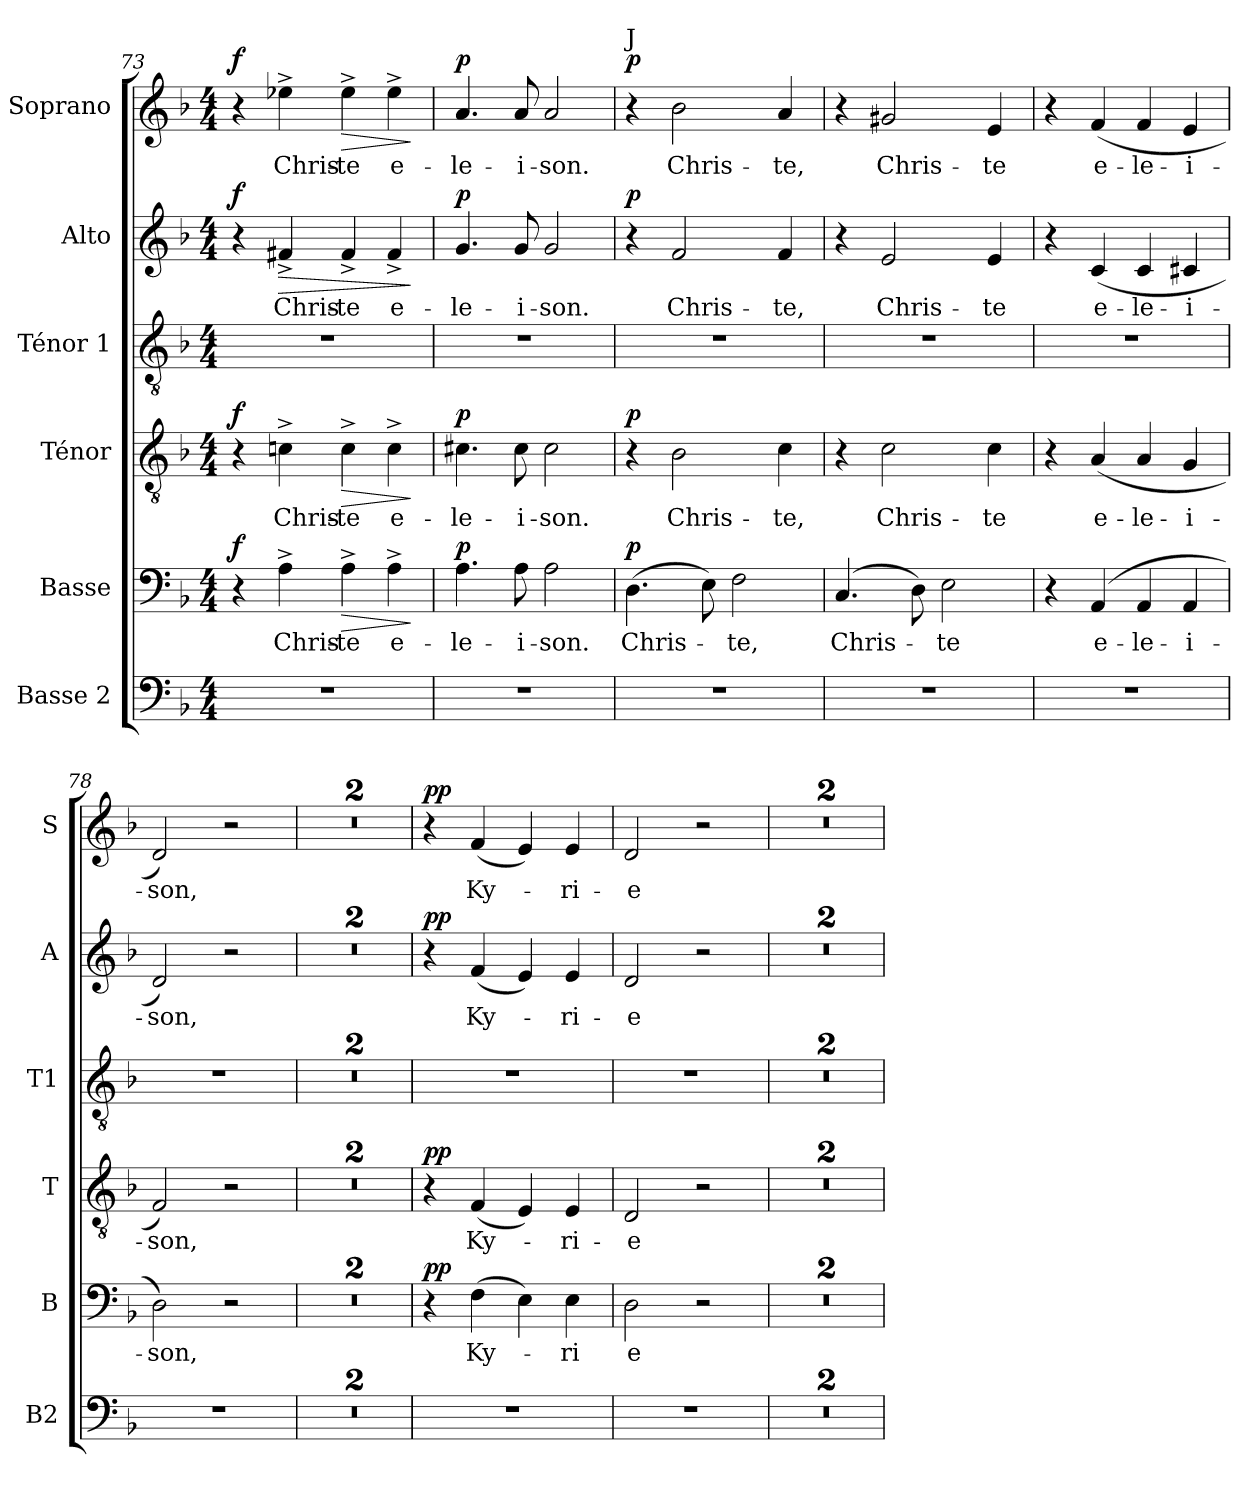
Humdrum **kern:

**kern	**kern	**text	**dynam	**kern	**text	**dynam	**kern	**kern	**text	**dynam	**kern	**text	**dynam
*part6	*part5	*part5	*part5	*part4	*part4	*part4	*part3	*part2	*part2	*part2	*part1	*part1	*part1
*staff6	*staff5	*staff5	*staff5	*staff4	*staff4	*staff4	*staff3	*staff2	*staff2	*staff2	*staff1	*staff1	*staff1
*I"Basse 2	*I"Basse	*	*	*I"Ténor	*	*	*I"Ténor 1	*I"Alto	*	*	*I"Soprano	*	*
*I'B2	*I'B	*	*	*I'T	*	*	*I'T1	*I'A	*	*	*I'S	*	*
!!LO:PB:g=z
*clefF4	*clefF4	*	*	*clefGv2	*	*	*clefGv2	*clefG2	*	*	*clefG2	*	*
*k[b-]	*k[b-]	*	*	*k[b-]	*	*	*k[b-]	*k[b-]	*	*	*k[b-]	*	*
*d:	*d:	*	*	*d:	*	*	*d:	*d:	*	*	*d:	*	*
*M4/4	*M4/4	*	*	*M4/4	*	*	*M4/4	*M4/4	*	*	*M4/4	*	*
=73	=73	=73	=73	=73	=73	=73	=73	=73	=73	=73	=73	=73	=73
!	!	!	!LO:DY:a	!	!	!LO:DY:a	!	!	!	!LO:DY:a	!	!	!LO:DY:a
1r	4r	.	f	4r	.	f	1r	4r	.	f	4r	.	f
!	!	!LO:LY:b	!	!	!LO:LY:b	!	!	!	!LO:LY:b	!LO:HP:b	!	!LO:LY:b	!
.	4A^\	Chris-	.	4cn^\	Chris-	.	.	4f#X^/	Chris-	>	4ee-X^\	Chris-	.
!	!	!LO:LY:b	!LO:HP:b	!	!LO:LY:b	!LO:HP:b	!	!	!LO:LY:b	!	!	!LO:LY:b	!LO:HP:b
.	4A^\	-te	>	4c^\	-te	>	.	4f#^/	-te	.	4ee-^\	-te	>
!	!	!LO:LY:b	!	!	!LO:LY:b	!	!	!	!LO:LY:b	!	!	!LO:LY:b	!
.	4A^\	e-	.	4c^\	e-	.	.	4f#^/	e-	.	4ee-^\	e-	.
.	.	.	]	.	.	]	.	.	.	]	.	.	]
=74	=74	=74	=74	=74	=74	=74	=74	=74	=74	=74	=74	=74	=74
!	!	!LO:LY:b	!LO:DY:a	!	!LO:LY:b	!LO:DY:a	!	!	!LO:LY:b	!LO:DY:a	!	!LO:LY:b	!LO:DY:a
1r	4.A\	-le-	p	4.c#X\	-le-	p	1r	4.g/	-le-	p	4.a/	-le-	p
!	!	!LO:LY:b	!	!	!LO:LY:b	!	!	!	!LO:LY:b	!	!	!LO:LY:b	!
.	8A\	-i-	.	8c#\	-i-	.	.	8g/	-i-	.	8a/	-i-	.
!	!	!LO:LY:b	!	!	!LO:LY:b	!	!	!	!LO:LY:b	!	!	!LO:LY:b	!
.	2A\	-son.	.	2c#\	-son.	.	.	2g/	-son.	.	2a/	-son.	.
=75	=75	=75	=75	=75	=75	=75	=75	=75	=75	=75	=75	=75	=75
!	!	!	!	!	!	!	!	!	!	!	!LO:TX:a:t=J	!	!
!	!	!LO:LY:b	!LO:DY:a	!	!	!LO:DY:a	!	!	!	!LO:DY:a	!	!	!LO:DY:a
1r	(>4.D\	Chris-	p	4r	.	p	1r	4r	.	p	4r	.	p
!	!	!	!	!	!LO:LY:b	!	!	!	!LO:LY:b	!	!	!LO:LY:b	!
.	.	.	.	2B-\	Chris-	.	.	2f/	Chris-	.	2b-\	Chris-	.
.	8E\)	.	.	.	.	.	.	.	.	.	.	.	.
!	!	!LO:LY:b	!	!	!	!	!	!	!	!	!	!	!
.	2F\	-te,	.	.	.	.	.	.	.	.	.	.	.
!	!	!	!	!	!LO:LY:b	!	!	!	!LO:LY:b	!	!	!LO:LY:b	!
.	.	.	.	4c\	-te,	.	.	4f/	-te,	.	4a/	-te,	.
=76	=76	=76	=76	=76	=76	=76	=76	=76	=76	=76	=76	=76	=76
!	!	!LO:LY:b	!	!	!	!	!	!	!	!	!	!	!
1r	(>4.C/	Chris-	.	4r	.	.	1r	4r	.	.	4r	.	.
!	!	!	!	!	!LO:LY:b	!	!	!	!LO:LY:b	!	!	!LO:LY:b	!
.	.	.	.	2c\	Chris-	.	.	2e/	Chris-	.	2g#X/	Chris-	.
.	8D\)	.	.	.	.	.	.	.	.	.	.	.	.
!	!	!LO:LY:b	!	!	!	!	!	!	!	!	!	!	!
.	2E\	-te	.	.	.	.	.	.	.	.	.	.	.
!	!	!	!	!	!LO:LY:b	!	!	!	!LO:LY:b	!	!	!LO:LY:b	!
.	.	.	.	4c\	-te	.	.	4e/	-te	.	4e/	-te	.
=77	=77	=77	=77	=77	=77	=77	=77	=77	=77	=77	=77	=77	=77
1r	4r	.	.	4r	.	.	1r	4r	.	.	4r	.	.
!	!	!LO:LY:b	!	!	!LO:LY:b	!	!	!	!LO:LY:b	!	!	!LO:LY:b	!
.	(>4AA/	e-	.	(<4A/	e-	.	.	(>4c/	e-	.	(<4f/	e-	.
!	!	!LO:LY:b	!	!	!LO:LY:b	!	!	!	!LO:LY:b	!	!	!LO:LY:b	!
.	4AA/	-le-	.	4A/	-le-	.	.	4c/	-le-	.	4f/	-le-	.
!	!	!LO:LY:b	!	!	!LO:LY:b	!	!	!	!LO:LY:b	!	!	!LO:LY:b	!
.	4AA/	-i-	.	4G/	-i-	.	.	4c#X/	-i-	.	4e/	-i-	.
=78	=78	=78	=78	=78	=78	=78	=78	=78	=78	=78	=78	=78	=78
!	!	!LO:LY:b	!	!	!LO:LY:b	!	!	!	!LO:LY:b	!	!	!LO:LY:b	!
1r	2D\)	-son,	.	2F/)	-son,	.	1r	2d/)	-son,	.	2d/)	-son,	.
.	2r	.	.	2r	.	.	.	2r	.	.	2r	.	.
=79	=79	=79	=79	=79	=79	=79	=79	=79	=79	=79	=79	=79	=79
1r	1r	.	.	1r	.	.	1r	1r	.	.	1r	.	.
=80	=80	=80	=80	=80	=80	=80	=80	=80	=80	=80	=80	=80	=80
1r	1r	.	.	1r	.	.	1r	1r	.	.	1r	.	.
=81	=81	=81	=81	=81	=81	=81	=81	=81	=81	=81	=81	=81	=81
!	!	!	!LO:DY:a	!	!	!LO:DY:a	!	!	!	!LO:DY:a	!	!	!LO:DY:a
1r	4r	.	pp	4r	.	pp	1r	4r	.	pp	4r	.	pp
!	!	!LO:LY:b	!	!	!LO:LY:b	!	!	!	!LO:LY:b	!	!	!LO:LY:b	!
.	(>4F\	Ky-	.	(<4F/	Ky-	.	.	(<4f/	Ky-	.	(<4f/	Ky-	.
.	4E\)	.	.	4E/)	.	.	.	4e/)	.	.	4e/)	.	.
!	!	!LO:LY:b	!	!	!LO:LY:b	!	!	!	!LO:LY:b	!	!	!LO:LY:b	!
.	4E\	-ri	.	4E/	-ri-	.	.	4e/	-ri-	.	4e/	-ri-	.
=82	=82	=82	=82	=82	=82	=82	=82	=82	=82	=82	=82	=82	=82
!	!	!LO:LY:b	!	!	!LO:LY:b	!	!	!	!LO:LY:b	!	!	!LO:LY:b	!
1r	2D\	e	.	2D/	-e	.	1r	2d/	-e	.	2d/	-e	.
.	2r	.	.	2r	.	.	.	2r	.	.	2r	.	.
=83	=83	=83	=83	=83	=83	=83	=83	=83	=83	=83	=83	=83	=83
1r	1r	.	.	1r	.	.	1r	1r	.	.	1r	.	.
=84	=84	=84	=84	=84	=84	=84	=84	=84	=84	=84	=84	=84	=84
1r	1r	.	.	1r	.	.	1r	1r	.	.	1r	.	.
=	=	=	=	=	=	=	=	=	=	=	=	=	=
*-	*-	*-	*-	*-	*-	*-	*-	*-	*-	*-	*-	*-	*-
